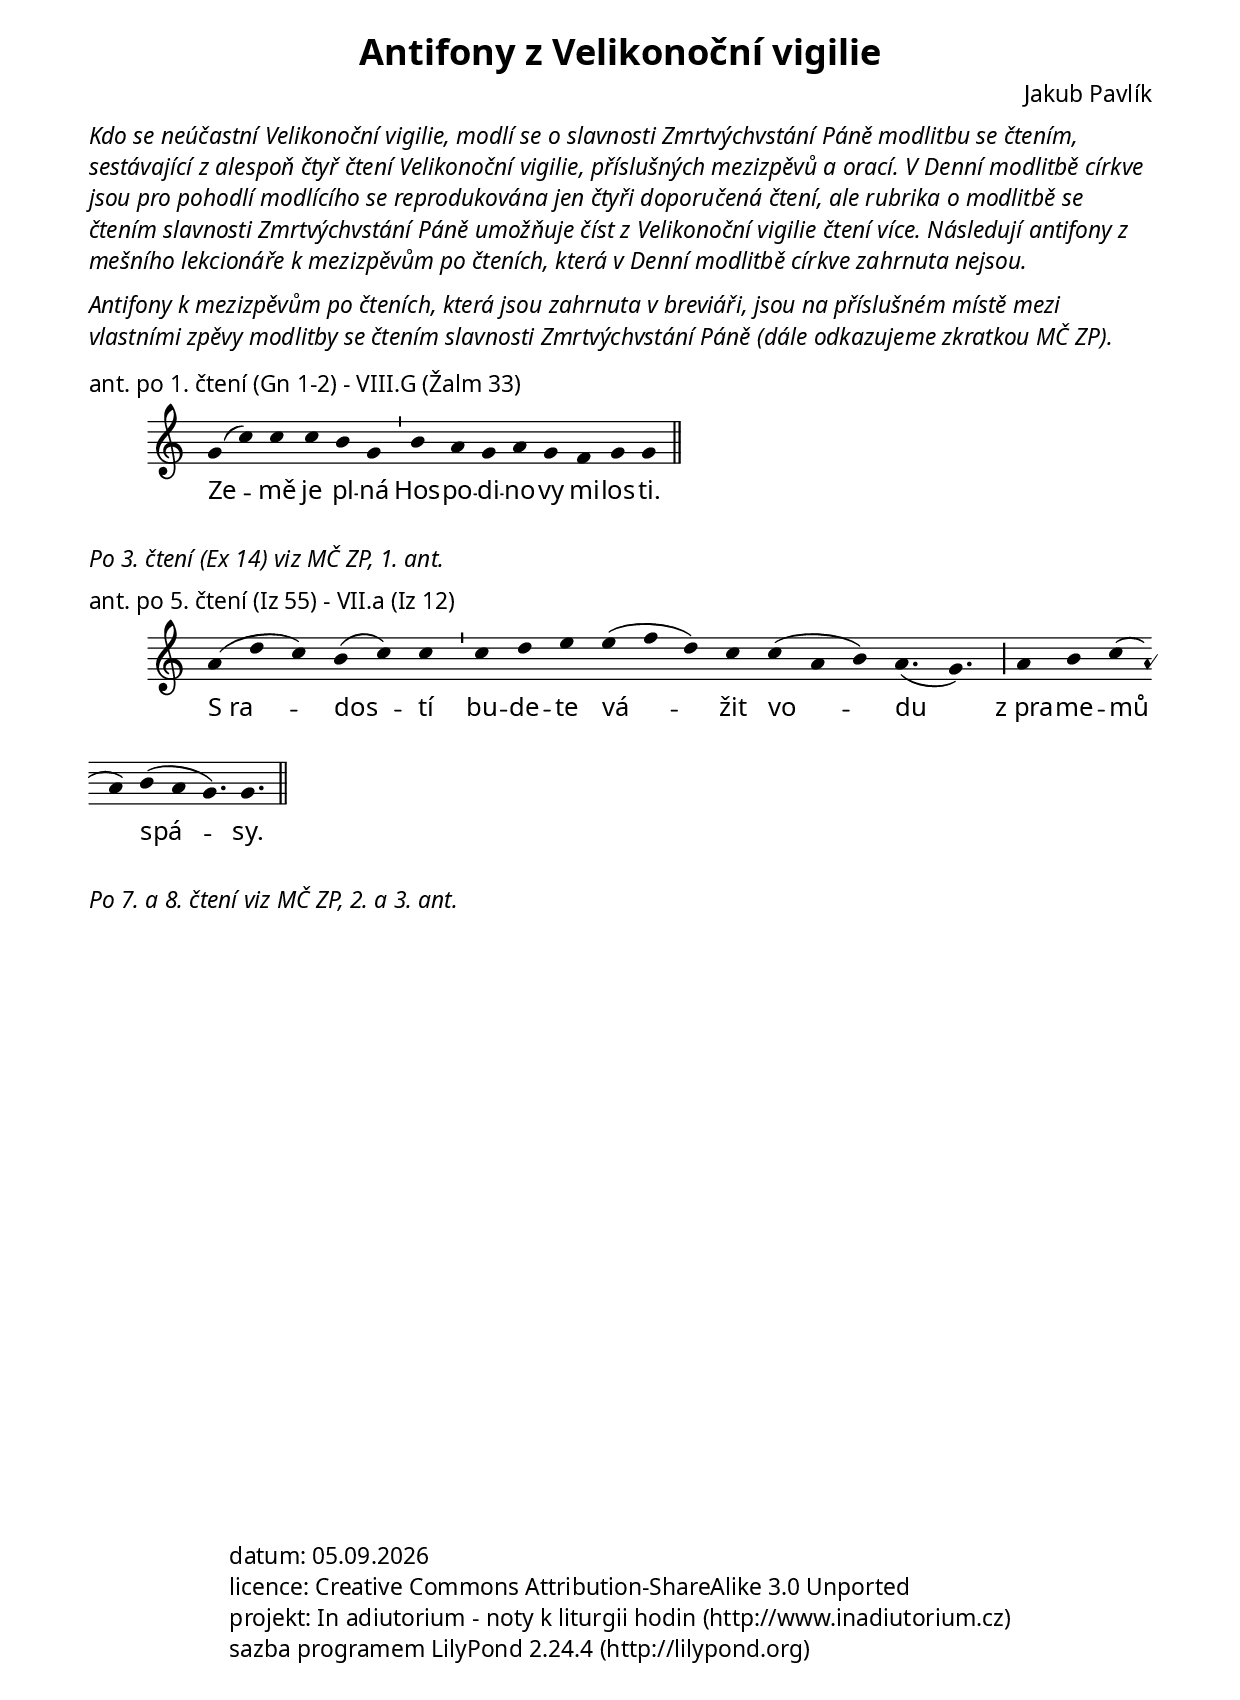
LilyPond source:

\version "2.19.83"

\include "spolecne.ly"

\header {
  title = "Antifony z Velikonoční vigilie"
  composer = "Jakub Pavlík"
}

\markup\wordwrap\italic{
  Kdo se neúčastní Velikonoční vigilie, modlí se o slavnosti Zmrtvýchvstání Páně modlitbu se čtením,
  sestávající z alespoň čtyř čtení Velikonoční vigilie, příslušných mezizpěvů a orací.
  V Denní modlitbě církve jsou pro pohodlí modlícího se reprodukována jen čtyři doporučená čtení,
  ale rubrika o modlitbě se čtením slavnosti Zmrtvýchvstání Páně umožňuje číst z Velikonoční vigilie čtení více.
  Následují antifony z mešního lekcionáře k mezizpěvům po čteních, která v Denní modlitbě církve
  zahrnuta nejsou.
}
\markup\wordwrap\italic{
  Antifony k mezizpěvům po čteních, která jsou zahrnuta v breviáři, jsou na příslušném místě
  mezi vlastními zpěvy modlitby se čtením slavnosti Zmrtvýchvstání Páně
  (dále odkazujeme zkratkou MČ ZP).
}

\score {
  \relative c'' {
    \choralniRezim
    g4( c) c c b g \barMin b a g a g f g g \barFinalis
  }
  \addlyrics {
    Ze -- mě je pl -- ná
    Hos -- po -- di -- no -- vy mi -- los -- ti.
  }
  \header {
    quid = "ant. po 1. čtení (Gn 1-2)"
    modus = "VIII"
    differentia = "G"
    psalmus = "Žalm 33"
    fial = "antifony/velikonoce_tyden1_3utery.ly#rch-a3?-aleluja"
    id = "mc-xa1"
    piece = \markup {\sestavTitulek}
  }
}

\score {
  \relative c'' {
    \choralniRezim
  }
  \addlyrics {
    O -- chraň mě, Bo -- že, ne -- boť se u -- tí -- kám k_to -- bě.
  }
  \header {
    quid = "ant. po 2. čtení (Gn 22)"
    modus = ""
    differentia = ""
    psalmus = "Žalm 16"
    id = "mc-xa2"
    piece = \markup {\sestavTitulek}
  }
}

\markup\italic{Po 3. čtení (Ex 14) viz MČ ZP, 1. ant.}

\score {
  \relative c'' {
    \choralniRezim
  }
  \addlyrics {
    Chci tě o -- sla -- vo -- vat, Hos -- po -- di -- ne,
    ne -- boť jsi mě vy -- svo -- bo -- dil.
  }
  \header {
    quid = "ant. po 4. čtení (Iz 54)"
    modus = ""
    differentia = ""
    psalmus = "Žalm 30"
    id = "mc-xa4"
    piece = \markup {\sestavTitulek}
  }
}

\score {
  \relative c'' {
    \choralniRezim
    a4( d c) b( c) c \barMin
    c d e e( f d) c c( a b) a4.( g) \barMaior
    a4 b c( a) b( a g4.) g \barFinalis
  }
  \addlyrics {
    S_ra -- dos -- tí
    bu -- de -- te vá -- žit vo -- du
    z_pra -- me -- mů spá -- sy.
  }
  \header {
    quid = "ant. po 5. čtení (Iz 55)"
    modus = "VII"
    differentia = "a"
    psalmus = "Iz 12"
    fial = "antifony/velikonoce_tyden2_5ctvrtek.ly#rch-a2?-aleluja"
    id = "mc-xa5"
    piece = \markup {\sestavTitulek}
  }
}

\score {
  \relative c'' {
    \choralniRezim
  }
  \addlyrics {
    Pa -- ne, ty máš slo -- va věč -- né -- ho ži -- vo -- ta.
  }
  \header {
    quid = "ant. po 6. čtení (Bar 3)"
    modus = ""
    differentia = ""
    psalmus = "Žalm 19"
    id = "mc-xa6"
    piece = \markup {\sestavTitulek}
  }
}

\markup\italic{Po 7. a 8. čtení viz MČ ZP, 2. a 3. ant.}
